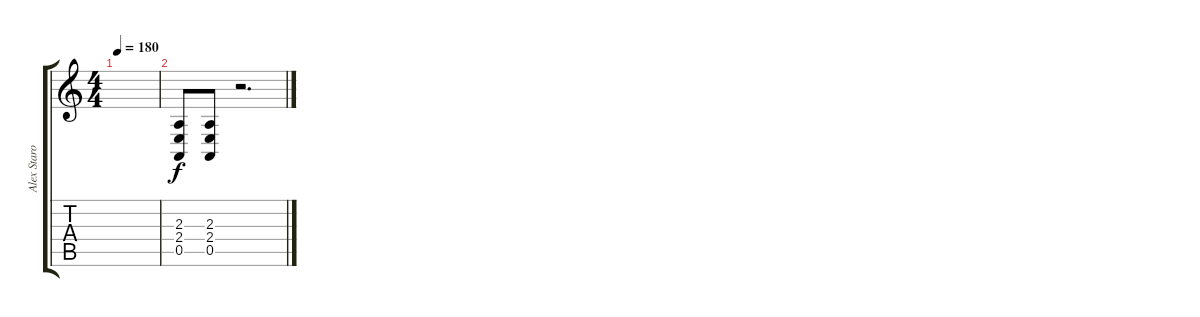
\track ("Alex Staropoli" "Alex Staro") {instrument orchestrahit}
\staff {score tabs}
\tuning (E4 B3 G3 D3 A2 E2) {hide}
\ts (4 4)
\tempo 180
\clef g2
\ks c
|
(2.3 2.4 0.5).8 (2.3 2.4 0.5).8 r.2{d}
